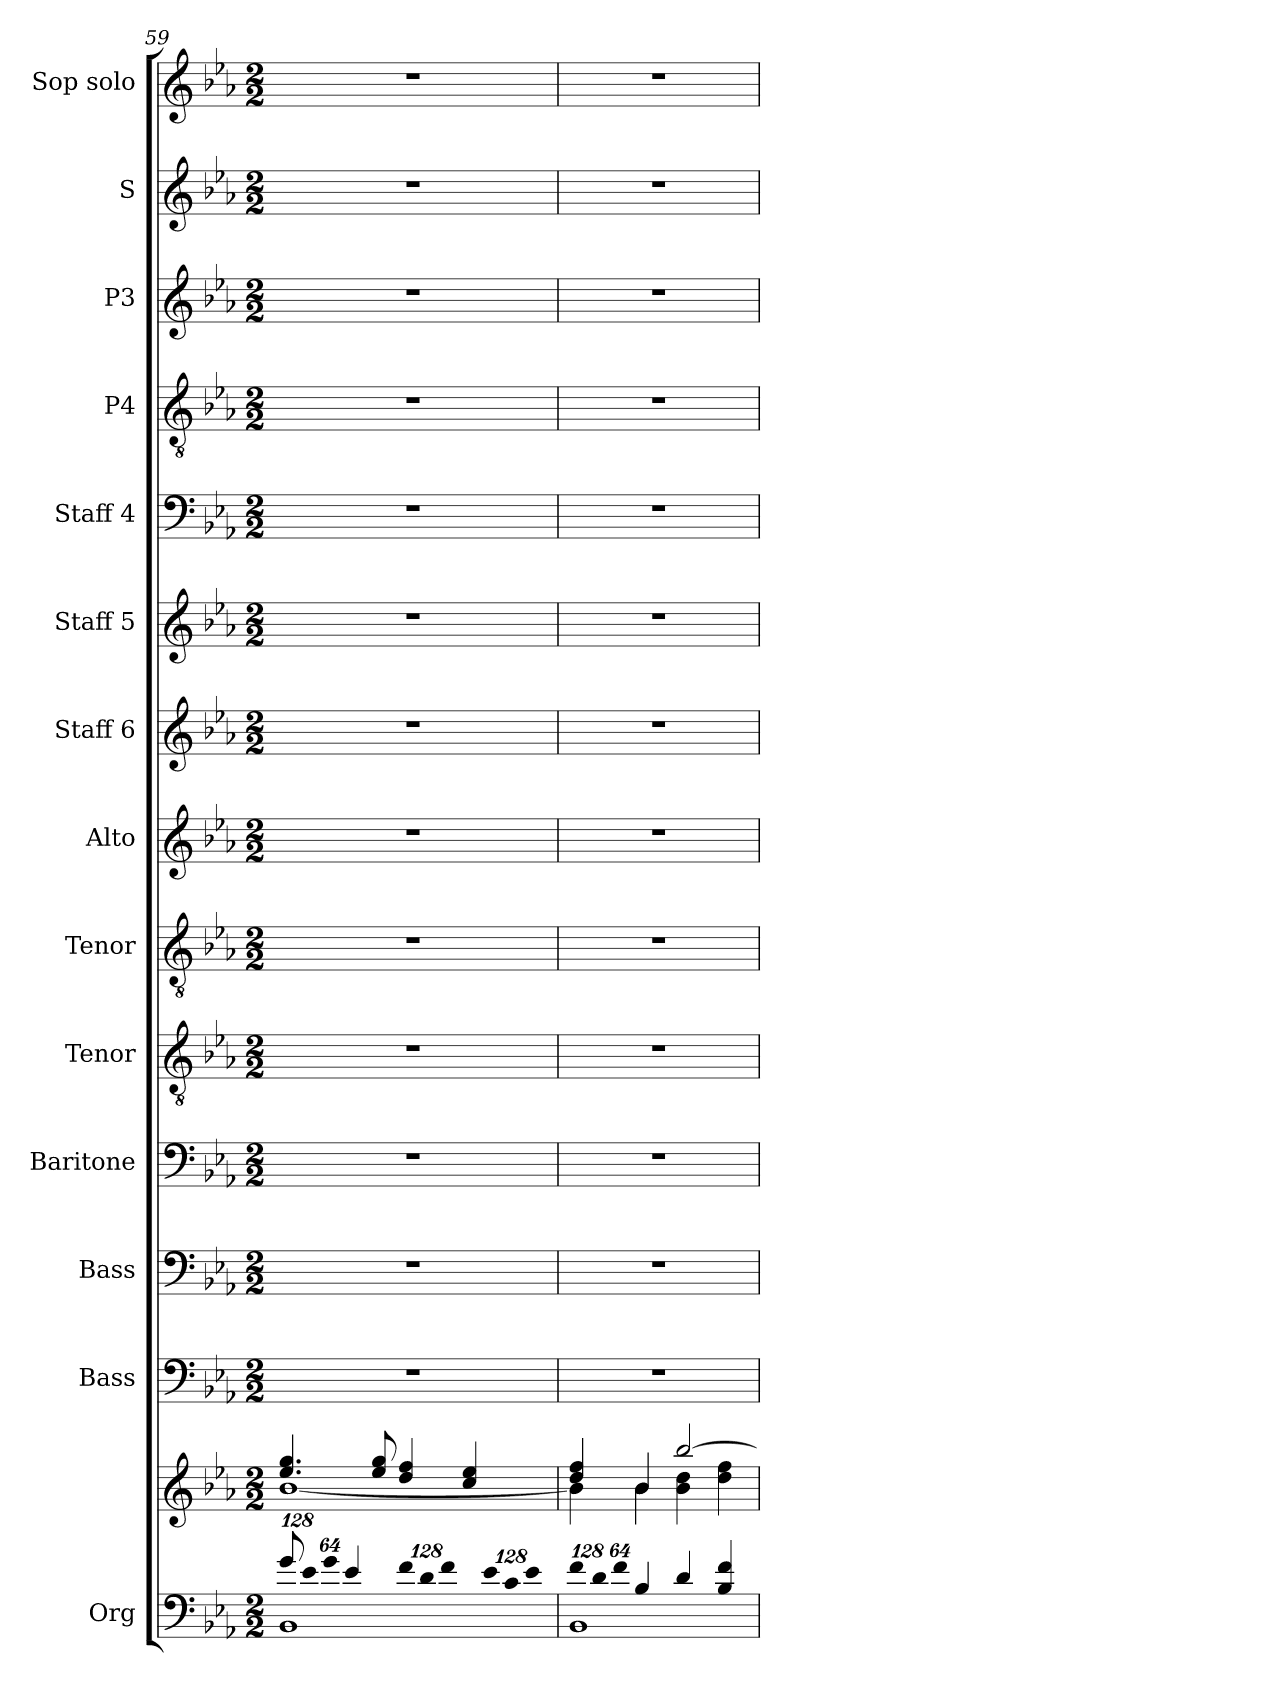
**kern	**kern	**kern	**kern	**kern	**kern	**kern	**kern	**kern	**kern	**kern	**kern	**kern	**kern	**kern
*part14	*part14	*part13	*part12	*part11	*part10	*part9	*part8	*part7	*part6	*part5	*part4	*part3	*part2	*part1
*staff15	*staff14	*staff13	*staff12	*staff11	*staff10	*staff9	*staff8	*staff7	*staff6	*staff5	*staff4	*staff3	*staff2	*staff1
*I"Org	*	*I"Bass	*I"Bass	*I"Baritone	*I"Tenor	*I"Tenor	*I"Alto	*I"Staff 6	*I"Staff 5	*I"Staff 4	*I"P4	*I"P3	*I"S	*I"Sop solo
*I'Org.	*	*I'B.	*I'B.	*I'Bar.	*I'T.	*I'T.	*I'A.	*I'Sta. 6	*I'Sta. 5	*I'Sta. 4	*	*	*	*I'S.
*clefF4	*clefG2	*clefF4	*clefF4	*clefF4	*clefGv2	*clefGv2	*clefG2	*clefG2	*clefG2	*clefF4	*clefGv2	*clefG2	*clefG2	*clefG2
*	*	*	*	*	*ITrd7c12	*ITrd7c12	*	*	*	*	*	*	*	*
*k[b-e-a-]	*k[b-e-a-]	*k[b-e-a-]	*k[b-e-a-]	*k[b-e-a-]	*k[b-e-a-]	*k[b-e-a-]	*k[b-e-a-]	*k[b-e-a-]	*k[b-e-a-]	*k[b-e-a-]	*k[b-e-a-]	*k[b-e-a-]	*k[b-e-a-]	*k[b-e-a-]
*E-:	*E-:	*E-:	*E-:	*E-:	*E-:	*E-:	*E-:	*E-:	*E-:	*E-:	*E-:	*E-:	*E-:	*E-:
*M2/2	*M2/2	*M2/2	*M2/2	*M2/2	*M2/2	*M2/2	*M2/2	*M2/2	*M2/2	*M2/2	*M2/2	*M2/2	*M2/2	*M2/2
*Xbrackettup	*	*	*	*	*	*	*	*	*	*	*	*	*	*
=59	=59	=59	=59	=59	=59	=59	=59	=59	=59	=59	=59	=59	=59	=59
!LO:N:vis=8	!	!	!	!	!	!	!	!	!	!	!	!	!	!
*^	*^	*	*	*	*	*	*	*	*	*	*	*	*	*
1024%85gi/	1BB-i	4.ee-i/ 4.ggi	[1b-i	1r	1r	1r	1r	1r	1r	1r	1r	1r	1r	1r	1r	1r
!LO:N:vis=8	!	!	!	!	!	!	!	!	!	!	!	!	!	!	!	!
1024%85e-i/	.	.	.	.	.	.	.	.	.	.	.	.	.	.	.	.
!LO:N:vis=8	!	!	!	!	!	!	!	!	!	!	!	!	!	!	!	!
512%43gi/	.	.	.	.	.	.	.	.	.	.	.	.	.	.	.	.
4e-i/	.	.	.	.	.	.	.	.	.	.	.	.	.	.	.	.
.	.	8ee-i/ 8ggi	.	.	.	.	.	.	.	.	.	.	.	.	.	.
!LO:N:vis=8	!	!	!	!	!	!	!	!	!	!	!	!	!	!	!	!
1024%85fi/	.	4ddi/ 4ffi	.	.	.	.	.	.	.	.	.	.	.	.	.	.
!LO:N:vis=8	!	!	!	!	!	!	!	!	!	!	!	!	!	!	!	!
1024%85di/	.	.	.	.	.	.	.	.	.	.	.	.	.	.	.	.
!LO:N:vis=8	!	!	!	!	!	!	!	!	!	!	!	!	!	!	!	!
512%43fi/	.	.	.	.	.	.	.	.	.	.	.	.	.	.	.	.
!LO:N:vis=8	!	!	!	!	!	!	!	!	!	!	!	!	!	!	!	!
1024%85e-i/	.	4cci/ 4ee-i	.	.	.	.	.	.	.	.	.	.	.	.	.	.
!LO:N:vis=8	!	!	!	!	!	!	!	!	!	!	!	!	!	!	!	!
1024%85ci/	.	.	.	.	.	.	.	.	.	.	.	.	.	.	.	.
!LO:N:vis=8	!	!	!	!	!	!	!	!	!	!	!	!	!	!	!	!
512%43e-i/	.	.	.	.	.	.	.	.	.	.	.	.	.	.	.	.
!!LO:PB:g=z
=60	=60	=60	=60	=60	=60	=60	=60	=60	=60	=60	=60	=60	=60	=60	=60	=60
!LO:N:vis=8	!	!	!	!	!	!	!	!	!	!	!	!	!	!	!	!
1024%85fi/	1BB-i	4ddi/ 4ffi	4b-i\]	1r	1r	1r	1r	1r	1r	1r	1r	1r	1r	1r	1r	1r
!LO:N:vis=8	!	!	!	!	!	!	!	!	!	!	!	!	!	!	!	!
1024%85di/	.	.	.	.	.	.	.	.	.	.	.	.	.	.	.	.
!LO:N:vis=8	!	!	!	!	!	!	!	!	!	!	!	!	!	!	!	!
512%43fi/	.	.	.	.	.	.	.	.	.	.	.	.	.	.	.	.
4B-i/	.	4b-i/	4b-i\	.	.	.	.	.	.	.	.	.	.	.	.	.
4di/	.	[2bb-i/	4b-i\ 4ddi	.	.	.	.	.	.	.	.	.	.	.	.	.
4B-i/ 4fi	.	.	4ddi\ 4ffi	.	.	.	.	.	.	.	.	.	.	.	.	.
*v	*v	*	*	*	*	*	*	*	*	*	*	*	*	*	*	*
*	*v	*v	*	*	*	*	*	*	*	*	*	*	*	*	*
=	=	=	=	=	=	=	=	=	=	=	=	=	=	=
*-	*-	*-	*-	*-	*-	*-	*-	*-	*-	*-	*-	*-	*-	*-
